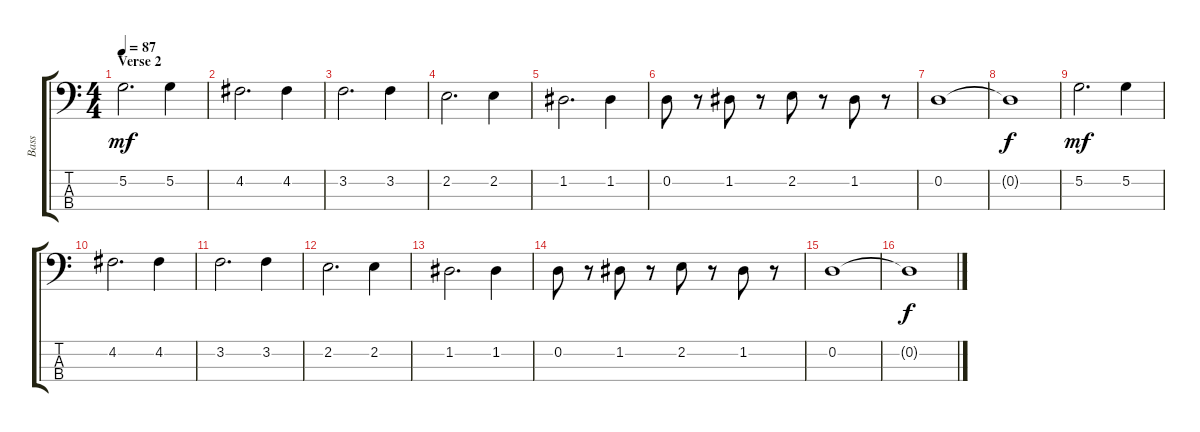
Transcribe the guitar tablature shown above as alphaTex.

\track ("Bass" "Bass") {instrument acousticbass}
\staff {score tabs}
\tuning (G2 D2 A1 E1) {hide}
\ts (4 4)
\section ("" "Verse 2")
\tempo 87
\clef f4
\ks c
5.2.2{d dy mf} 5.2.4 |
4.2.2{d} 4.2.4 |
3.2.2{d} 3.2.4 |
2.2.2{d} 2.2.4 |
1.2.2{d} 1.2.4 |
0.2.8 r.8 1.2.8 r.8 2.2.8 r.8 1.2.8 r.8 |
0.2.1 |
0.2{t}.1{dy f} |
5.2.2{d dy mf} 5.2.4 |
4.2.2{d} 4.2.4 |
3.2.2{d} 3.2.4 |
2.2.2{d} 2.2.4 |
1.2.2{d} 1.2.4 |
0.2.8 r.8 1.2.8 r.8 2.2.8 r.8 1.2.8 r.8 |
0.2.1 |
0.2{t}.1{dy f}
